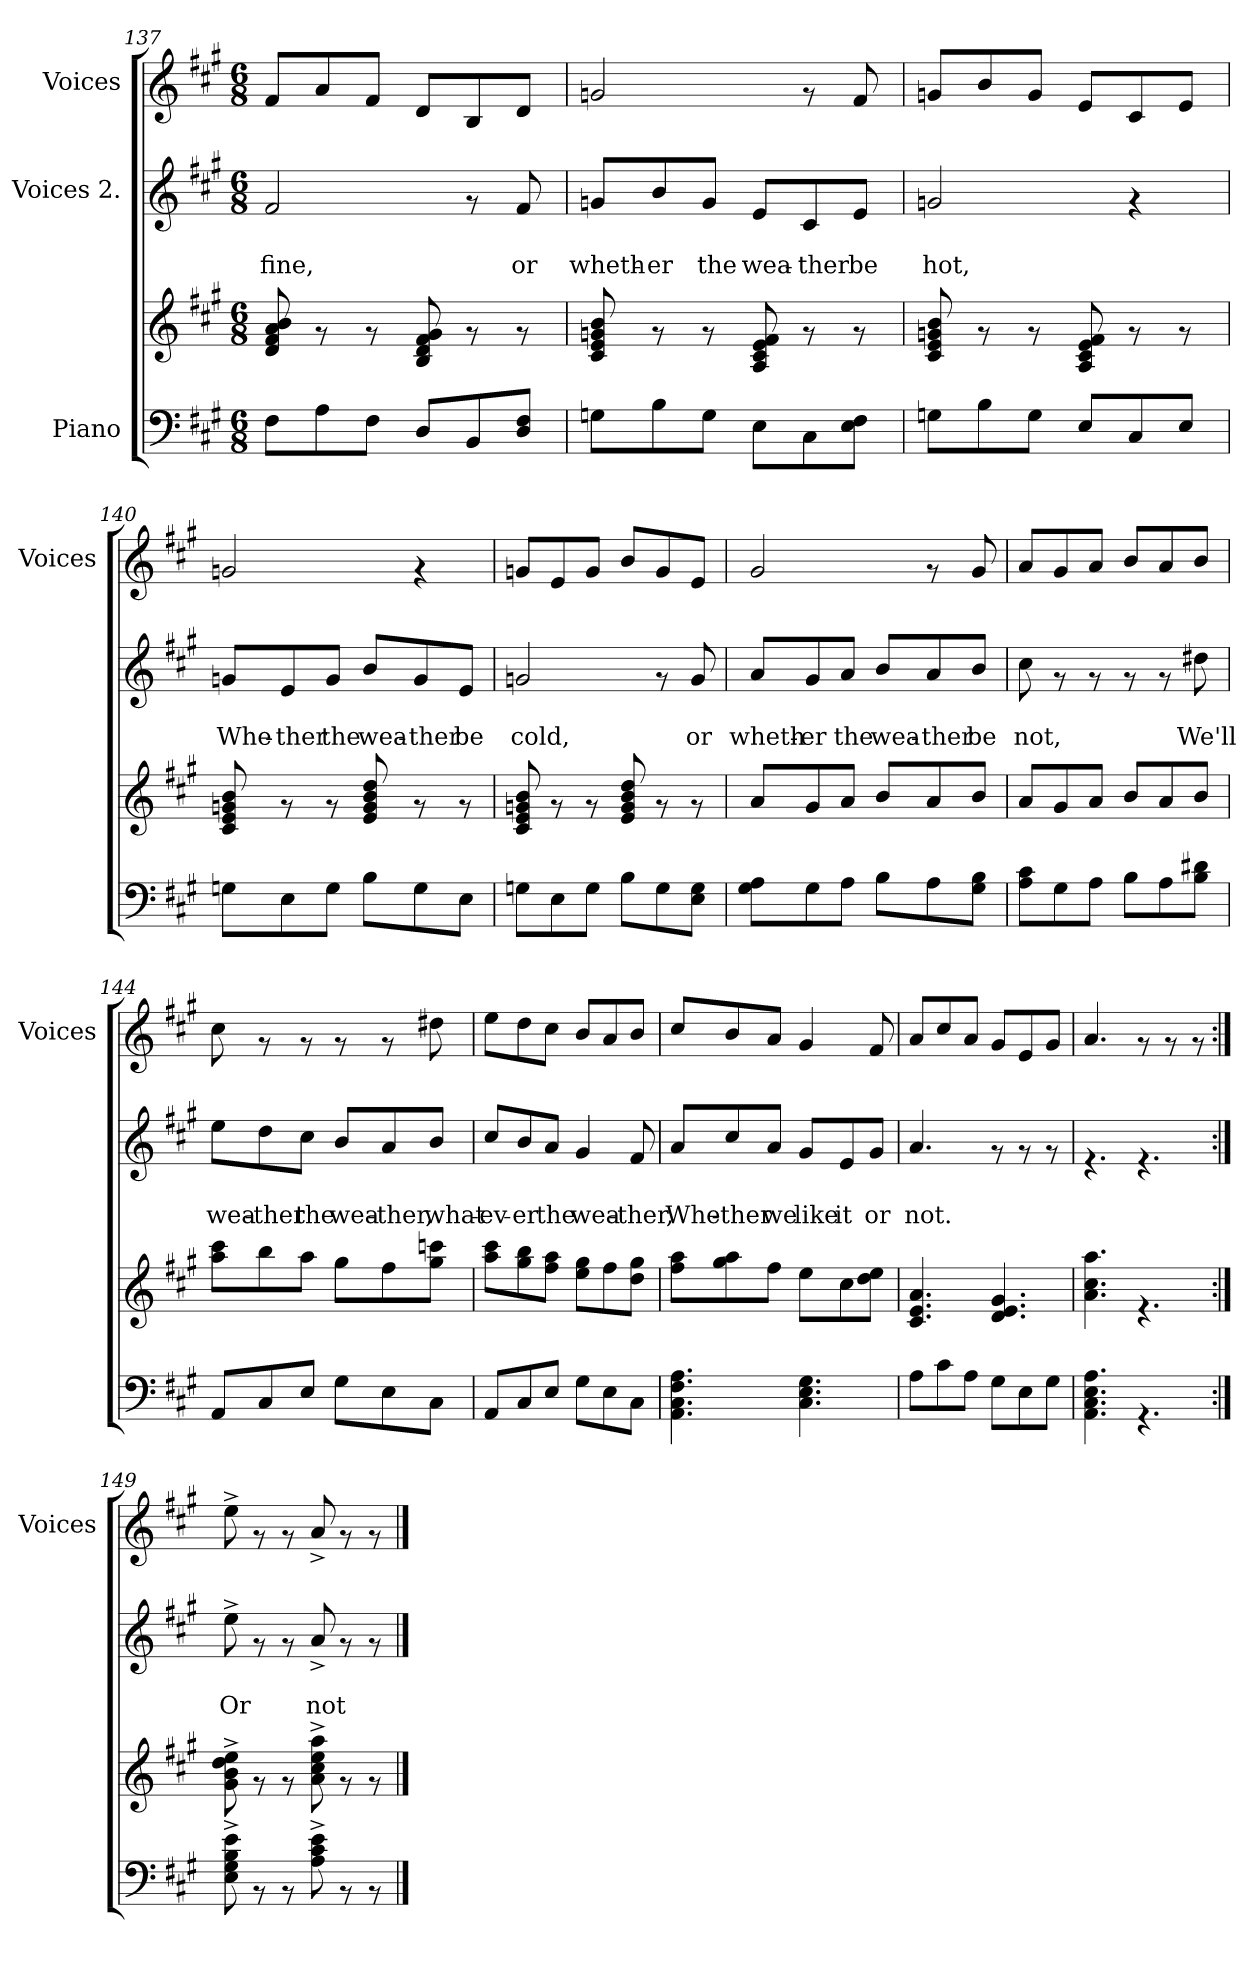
**kern	**kern	**kern	**text	**text	**kern
*part3	*part3	*part2	*part2	*part2	*part1
*staff4	*staff3	*staff2	*staff2	*staff2	*staff1
*I"Piano	*	*I"Voices 2.	*	*	*I"Voices
*	*	*	*	*	*I'Voices
!!LO:LB:g=z
*clefF4	*clefG2	*clefG2	*	*	*clefG2
*k[f#c#g#]	*k[f#c#g#]	*k[f#c#g#]	*	*	*k[f#c#g#]
*A:	*A:	*A:	*	*	*A:
*M6/8	*M6/8	*M6/8	*	*	*M6/8
=137	=137	=137	=137	=137	=137
!	!	!	!	!LO:LY:b	!
8F#\L	8d/ 8f#/ 8a/ 8b/	2f#/	.	fine,	8f#/L
8A\	8rf	.	.	.	8a/
8F#\J	8rf	.	.	.	8f#/J
8D/L	8B/ 8d/ 8f#/ 8g#/	.	.	.	8d/L
8BB/	8rf	8rf	.	.	8B/
!	!	!	!	!LO:LY:b	!
8D/ 8F#/J	8rf	8f#/	.	or	8d/J
=138	=138	=138	=138	=138	=138
!	!	!	!	!LO:LY:b	!
8Gn\L	8c#/ 8e/ 8gn/ 8b/	8gn/L	.	wheth-	2gn/
!	!	!	!	!LO:LY:b	!
8B\	8rf	8b/	.	-er	.
!	!	!	!	!LO:LY:b	!
8G\J	8rf	8g/J	.	the	.
!	!	!	!	!LO:LY:b	!
8E\L	8A/ 8c#/ 8e/ 8f#/	8e/L	.	wea-	.
!	!	!	!	!LO:LY:b	!
8C#\	8rf	8c#/	.	-ther	8rf
!	!	!	!	!LO:LY:b	!
8E\ 8F#\J	8rf	8e/J	.	be	8f#/
=139	=139	=139	=139	=139	=139
!	!	!	!	!LO:LY:b	!
8Gn\L	8c#/ 8e/ 8gn/ 8b/	2gn/	.	hot,	8gn/L
8B\	8rf	.	.	.	8b/
8G\J	8rf	.	.	.	8g/J
8E/L	8A/ 8c#/ 8e/ 8f#/	.	.	.	8e/L
8C#/	8rf	4rf	.	.	8c#/
8E/J	8rf	.	.	.	8e/J
!!LO:PB:g=z
=140	=140	=140	=140	=140	=140
!	!	!	!	!LO:LY:b	!
8Gn\L	8c#/ 8e/ 8gn/ 8b/	8gn/L	.	Whe-	2gn/
!	!	!	!	!LO:LY:b	!
8E\	8rf	8e/	.	-ther	.
!	!	!	!	!LO:LY:b	!
8G\J	8rf	8g/J	.	the	.
!	!	!	!	!LO:LY:b	!
8B\L	8e/ 8g/ 8b/ 8dd/	8b/L	.	wea-	.
!	!	!	!	!LO:LY:b	!
8G\	8rf	8g/	.	-ther	4rf
!	!	!	!	!LO:LY:b	!
8E\J	8rf	8e/J	.	be	.
=141	=141	=141	=141	=141	=141
!	!	!	!	!LO:LY:b	!
8Gn\L	8c#/ 8e/ 8gn/ 8b/	2gn/	.	cold,	8gn/L
8E\	8rf	.	.	.	8e/
8G\J	8rf	.	.	.	8g/J
8B\L	8e/ 8g/ 8b/ 8dd/	.	.	.	8b/L
8G\	8rf	8rf	.	.	8g/
!	!	!	!	!LO:LY:b	!
8E\ 8G\J	8rf	8g/	.	or	8e/J
=142	=142	=142	=142	=142	=142
!	!	!	!	!LO:LY:b	!
8G#\ 8A\L	8a/L	8a/L	.	wheth-	2g#/
!	!	!	!	!LO:LY:b	!
8G#\	8g#/	8g#/	.	-er	.
!	!	!	!	!LO:LY:b	!
8A\J	8a/J	8a/J	.	the	.
!	!	!	!	!LO:LY:b	!
8B\L	8b/L	8b/L	.	wea-	.
!	!	!	!	!LO:LY:b	!
8A\	8a/	8a/	.	-ther	8rf
!	!	!	!	!LO:LY:b	!
8G#\ 8B\J	8b/J	8b/J	.	be	8g#/
!!LO:PB:g=z
=143	=143	=143	=143	=143	=143
!	!	!	!	!LO:LY:b	!
8A\ 8c#\L	8a/L	8cc#\	.	not,	8a/L
8G#\	8g#/	8rf	.	.	8g#/
8A\J	8a/J	8rf	.	.	8a/J
8B\L	8b/L	8rf	.	.	8b/L
8A\	8a/	8rf	.	.	8a/
!	!	!	!	!LO:LY:b	!
8B\ 8d#X\J	8b/J	8dd#X\	.	We'll	8b/J
=144	=144	=144	=144	=144	=144
!	!	!	!	!LO:LY:b	!
8AA/L	8aa\ 8ccc#\L	8ee\L	.	wea-	8cc#\
!	!	!	!	!LO:LY:b	!
8C#/	8bb\	8dd\	.	-ther	8rf
!	!	!	!	!LO:LY:b	!
8E/J	8aa\J	8cc#\J	.	the	8rf
!	!	!	!	!LO:LY:b	!
8G#\L	8gg#\L	8b/L	.	wea-	8rf
!	!	!	!	!LO:LY:b	!
8E\	8ff#\	8a/	.	-ther,	8rf
!	!	!	!	!LO:LY:b	!
8C#\J	8gg#\ 8cccn\J	8b/J	.	what-	8dd#X\
=145	=145	=145	=145	=145	=145
!	!	!	!	!LO:LY:b	!
8AA/L	8aa\ 8ccc#\L	8cc#/L	.	-ev-	8ee\L
!	!	!	!	!LO:LY:b	!
8C#/	8gg#\ 8bb\	8b/	.	-er	8dd\
!	!	!	!	!LO:LY:b	!
8E/J	8ff#\ 8aa\J	8a/J	.	the	8cc#\J
!	!	!	!	!LO:LY:b	!
8G#\L	8ee\ 8gg#\L	4g#/	.	wea-	8b/L
8E\	8ff#\	.	.	.	8a/
!	!	!	!	!LO:LY:b	!
8C#\J	8dd\ 8gg#\J	8f#/	.	-ther,	8b/J
!!LO:LB:g=z
=146	=146	=146	=146	=146	=146
!	!	!	!	!LO:LY:b	!
4.AA\ 4.C#\ 4.F#\ 4.A\	8ff#\ 8aa\L	8a/L	.	Whe-	8cc#/L
!	!	!	!	!LO:LY:b	!
.	8gg#\ 8aa\	8cc#/	.	-ther	8b/
!	!	!	!	!LO:LY:b	!
.	8ff#\J	8a/J	.	we	8a/J
!	!	!	!	!LO:LY:b	!
4.C#\ 4.E\ 4.G#\	8ee\L	8g#/L	.	like	4g#/
!	!	!	!	!LO:LY:b	!
.	8cc#\	8e/	.	it	.
!	!	!	!	!LO:LY:b	!
.	8dd\ 8ee\J	8g#/J	.	or	8f#/
=147	=147	=147	=147	=147	=147
!	!	!	!	!LO:LY:b	!
8A\L	4.c#/ 4.e/ 4.a/	4.a/	.	not.	8a/L
8c#\	.	.	.	.	8cc#/
8A\J	.	.	.	.	8a/J
8G#\L	4.d/ 4.e/ 4.g#/	8rf	.	.	8g#/L
8E\	.	8rf	.	.	8e/
8G#\J	.	8rf	.	.	8g#/J
=148	=148	=148	=148	=148	=148
4.AA\ 4.C#\ 4.E\ 4.A\	4.a\ 4.cc#\ 4.aa\	4.rf	.	.	4.a/
4.rAA	4.rf	4.rf	.	.	8rf
.	.	.	.	.	8rf
.	.	.	.	.	8rf
=149:|!	=149:|!	=149:|!	=149:|!	=149:|!	=149:|!
!	!	!	!	!LO:LY:b	!
8E\^> 8G#\^> 8B\^> 8e\^>	8g#\^> 8b\^> 8dd\^> 8ee\^>	8ee^>\	.	Or	8ee^>\
8rAA	8rf	8rf	.	.	8rf
8rAA	8rf	8rf	.	.	8rf
!	!	!	!	!LO:LY:b	!
8A\^> 8c#\^> 8e\^>	8a\^> 8cc#\^> 8ee\^> 8aa\^>	8a^</	.	not	8a^</
8rAA	8rf	8rf	.	.	8rf
8rAA	8rf	8rf	.	.	8rf
==	==	==	==	==	==
*-	*-	*-	*-	*-	*-
